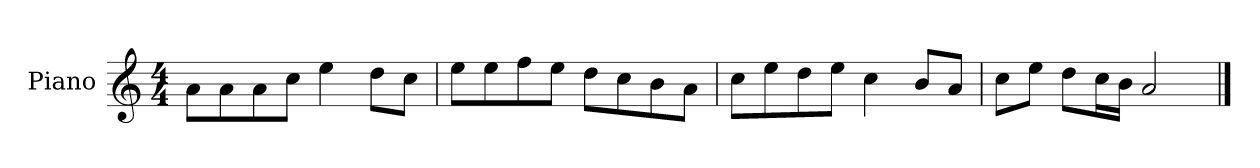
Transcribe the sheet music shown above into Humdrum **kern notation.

**kern
*part1
*staff1
*I"Piano
*I'P-no
*clefG2
*k[]
*M4/4
*MM90
=1
8a\L
8a\
8a\
8cc\J
4ee\
8dd\L
8cc\J
=2
8ee\L
8ee\
8ff\
8ee\J
8dd\L
8cc\
8b\
8a\J
=3
8cc\L
8ee\
8dd\
8ee\J
4cc\
8b/L
8a/J
=4
8cc\L
8ee\J
8dd\L
16cc\L
16b\JJ
2a/
==
*-
